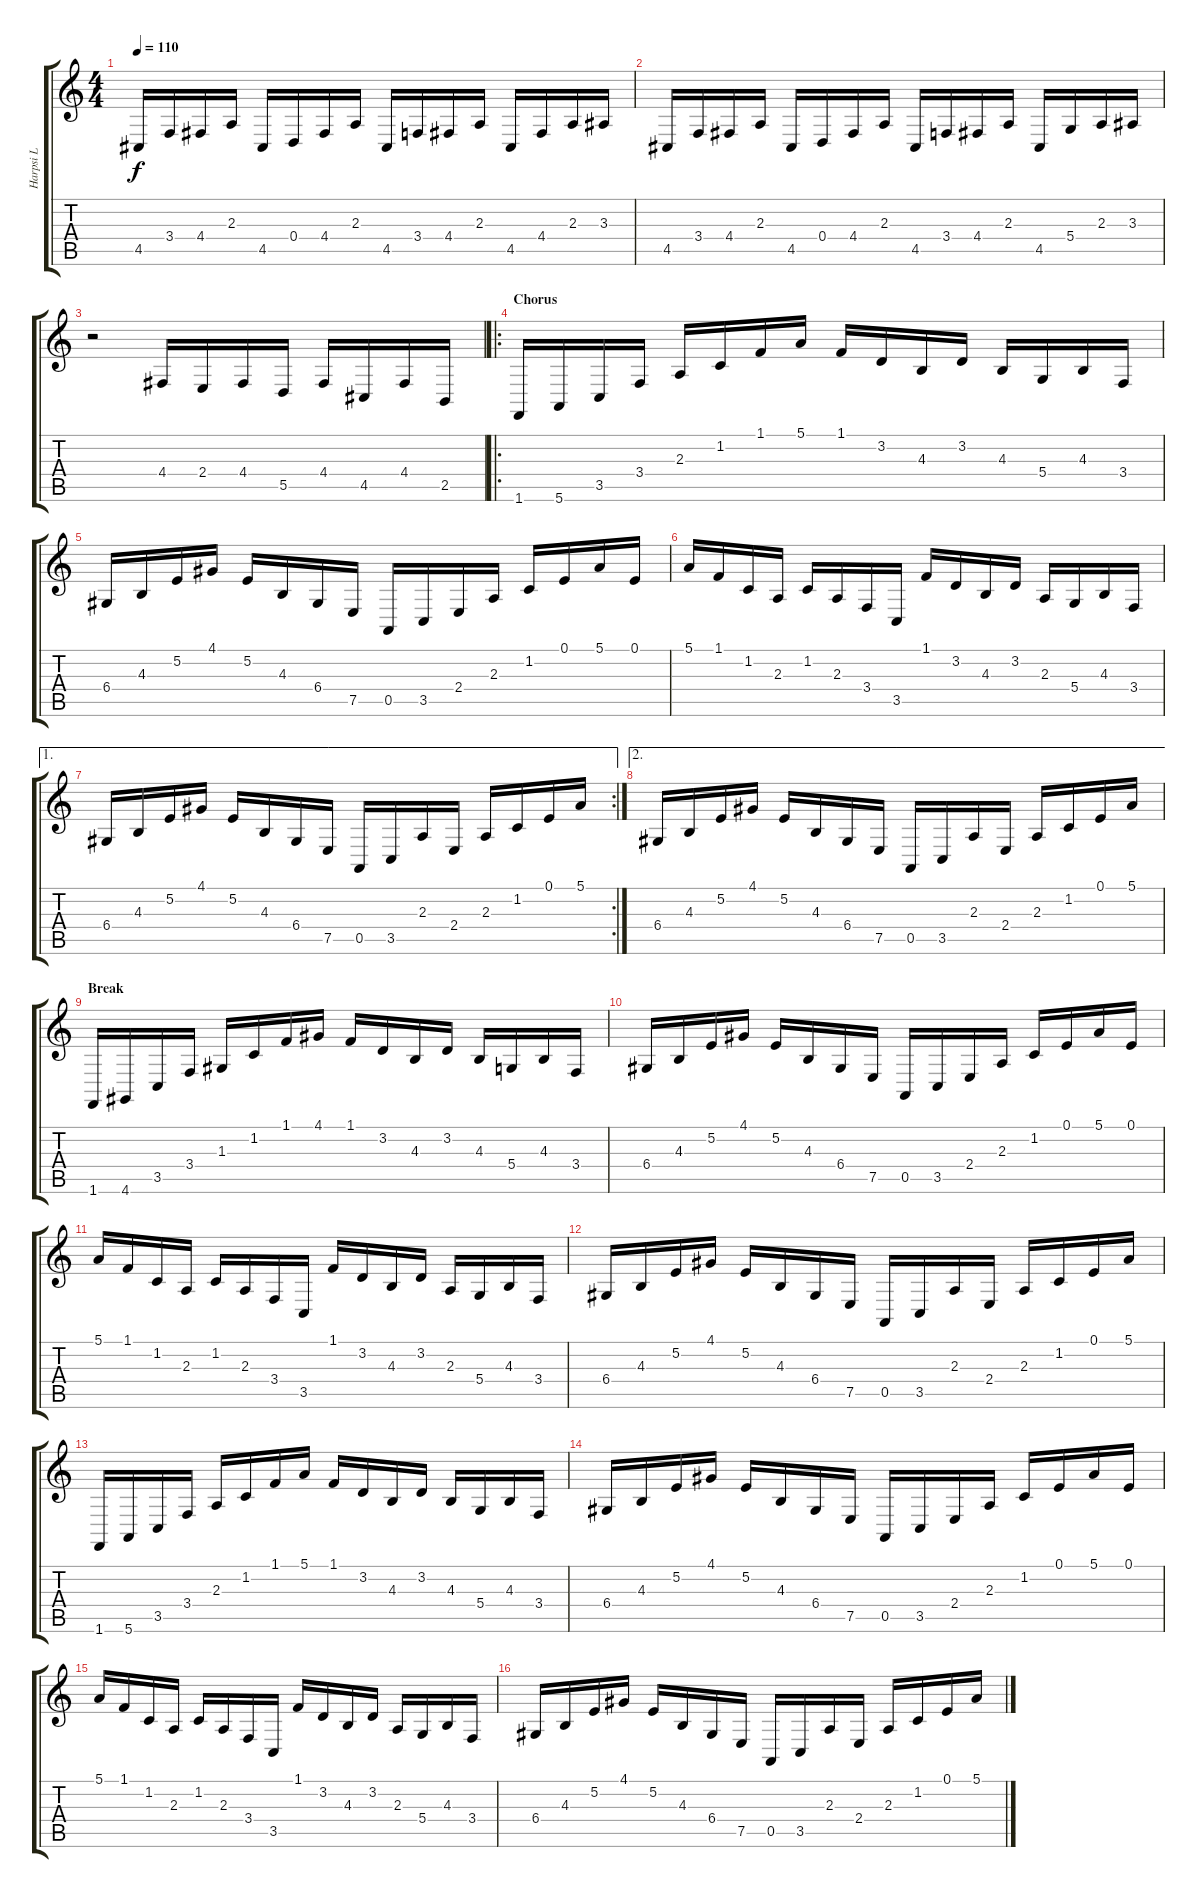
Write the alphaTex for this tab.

\track ("Harpsi L" "Harpsi L") {instrument harpsichord}
\staff {score tabs}
\tuning (E4 B3 G3 D3 A2 E2) {hide}
\ts (4 4)
\tempo 110
\clef g2
\ks c
4.5.16{dy f} 3.4.16 4.4.16 2.3.16 4.5.16 0.4.16 4.4.16 2.3.16 4.5.16 3.4.16 4.4.16 2.3.16 4.5.16 4.4.16 2.3.16 3.3.16 |
4.5.16 3.4.16 4.4.16 2.3.16 4.5.16 0.4.16 4.4.16 2.3.16 4.5.16 3.4.16 4.4.16 2.3.16 4.5.16 5.4.16 2.3.16 3.3.16 |
r.2{volume 12 balance 0} 4.4.16 2.4.16 4.4.16 5.5.16 4.4.16 4.5.16 4.4.16 2.5.16 |
\ro
\section ("" "Chorus")
1.6.16 5.6.16 3.5.16 3.4.16 2.3.16 1.2.16 1.1.16 5.1.16 1.1.16 3.2.16 4.3.16 3.2.16 4.3.16 5.4.16 4.3.16 3.4.16 |
6.4.16 4.3.16 5.2.16 4.1.16 5.2.16 4.3.16 6.4.16 7.5.16 0.5.16 3.5.16 2.4.16 2.3.16 1.2.16 0.1.16 5.1.16 0.1.16 |
5.1.16 1.1.16 1.2.16 2.3.16 1.2.16 2.3.16 3.4.16 3.5.16 1.1.16 3.2.16 4.3.16 3.2.16 2.3.16 5.4.16 4.3.16 3.4.16 |
\ae 1
\rc 2
6.4.16 4.3.16 5.2.16 4.1.16 5.2.16 4.3.16 6.4.16 7.5.16 0.5.16 3.5.16 2.3.16 2.4.16 2.3.16 1.2.16 0.1.16 5.1.16 |
\ae 2
6.4.16 4.3.16 5.2.16 4.1.16 5.2.16 4.3.16 6.4.16 7.5.16 0.5.16 3.5.16 2.3.16 2.4.16 2.3.16 1.2.16 0.1.16 5.1.16 |
\section ("" "Break")
1.6.16 4.6.16 3.5.16 3.4.16 1.3.16 1.2.16 1.1.16 4.1.16 1.1.16 3.2.16 4.3.16 3.2.16 4.3.16 5.4.16 4.3.16 3.4.16 |
6.4.16 4.3.16 5.2.16 4.1.16 5.2.16 4.3.16 6.4.16 7.5.16 0.5.16 3.5.16 2.4.16 2.3.16 1.2.16 0.1.16 5.1.16 0.1.16 |
5.1.16 1.1.16 1.2.16 2.3.16 1.2.16 2.3.16 3.4.16 3.5.16 1.1.16 3.2.16 4.3.16 3.2.16 2.3.16 5.4.16 4.3.16 3.4.16 |
6.4.16 4.3.16 5.2.16 4.1.16 5.2.16 4.3.16 6.4.16 7.5.16 0.5.16 3.5.16 2.3.16 2.4.16 2.3.16 1.2.16 0.1.16 5.1.16 |
1.6.16 5.6.16 3.5.16 3.4.16 2.3.16 1.2.16 1.1.16 5.1.16 1.1.16 3.2.16 4.3.16 3.2.16 4.3.16 5.4.16 4.3.16 3.4.16 |
6.4.16 4.3.16 5.2.16 4.1.16 5.2.16 4.3.16 6.4.16 7.5.16 0.5.16 3.5.16 2.4.16 2.3.16 1.2.16 0.1.16 5.1.16 0.1.16 |
5.1.16 1.1.16 1.2.16 2.3.16 1.2.16 2.3.16 3.4.16 3.5.16 1.1.16 3.2.16 4.3.16 3.2.16 2.3.16 5.4.16 4.3.16 3.4.16 |
6.4.16 4.3.16 5.2.16 4.1.16 5.2.16 4.3.16 6.4.16 7.5.16 0.5.16 3.5.16 2.3.16 2.4.16 2.3.16 1.2.16 0.1.16 5.1.16
